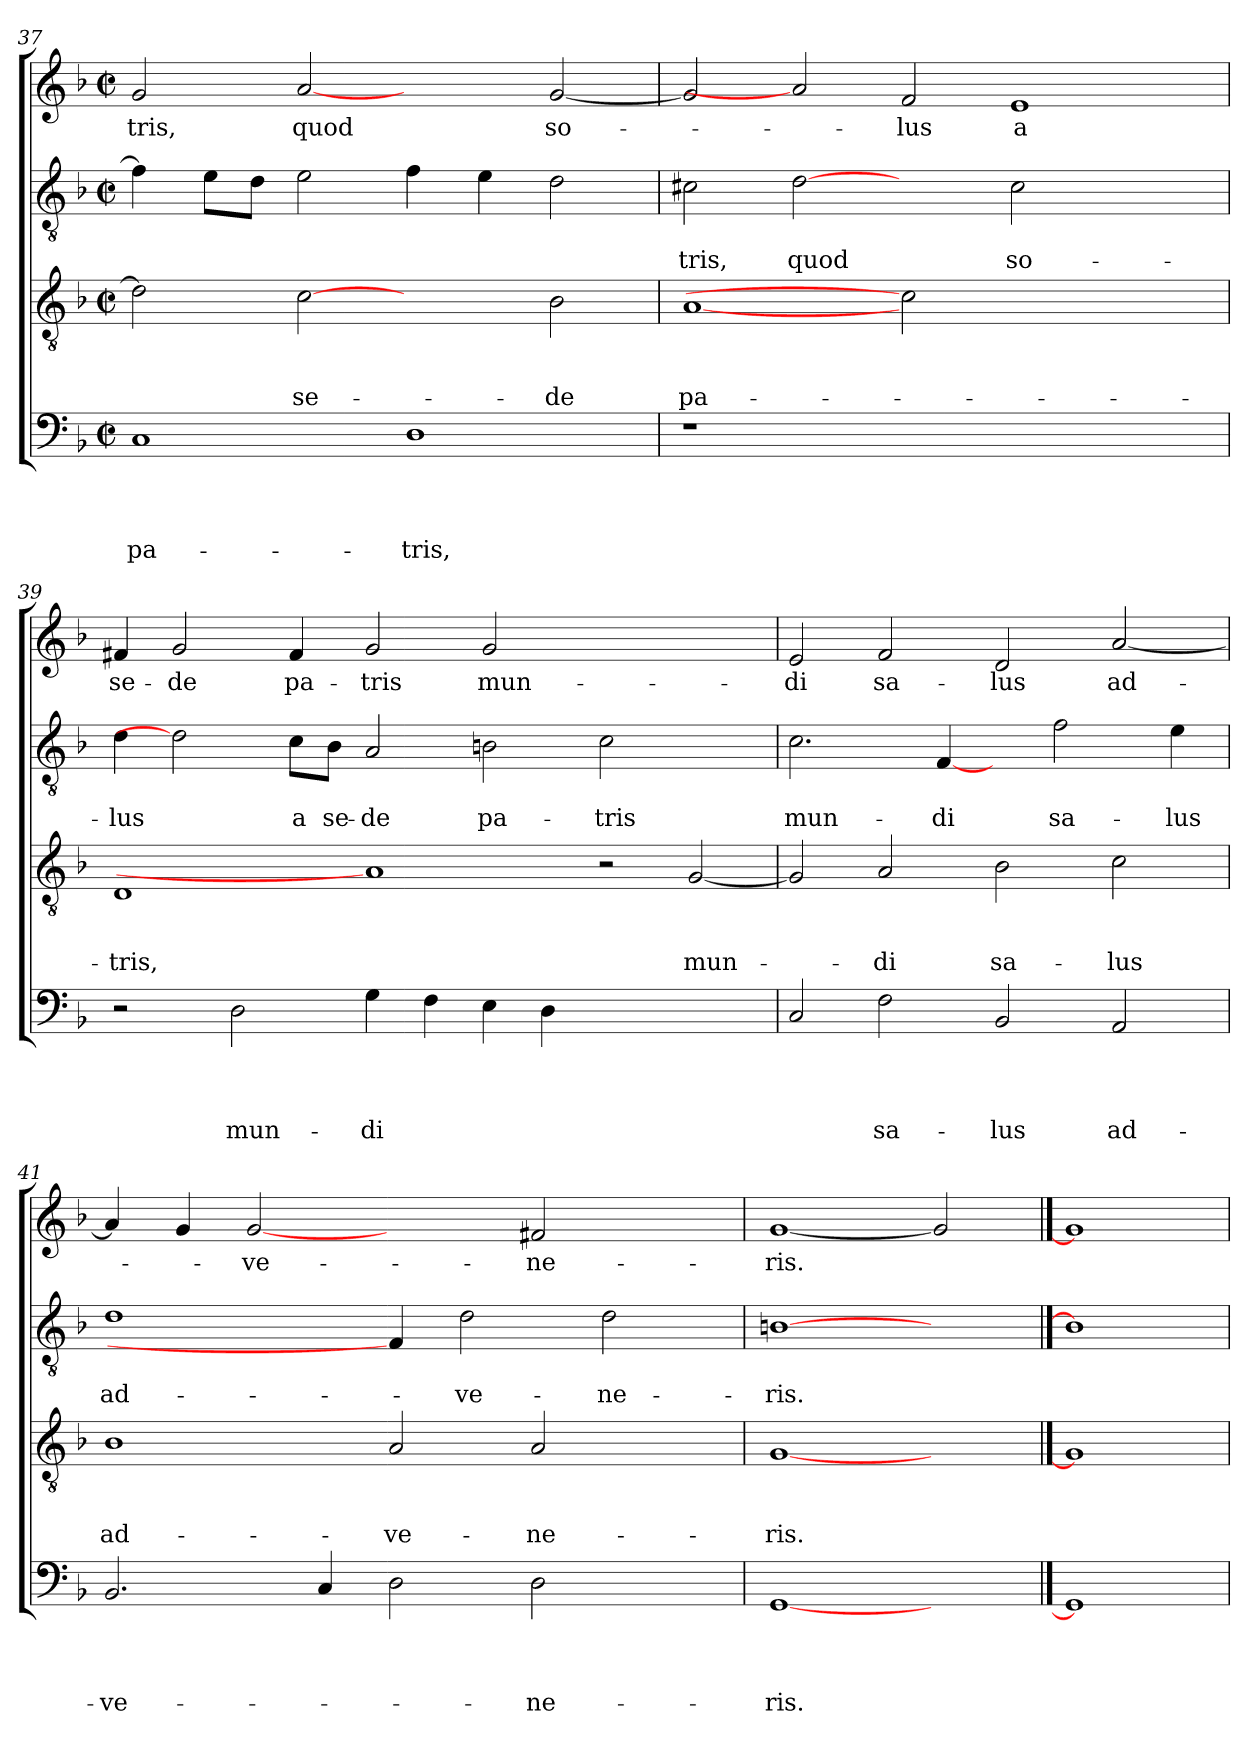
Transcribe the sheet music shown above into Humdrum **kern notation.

**kern	**text	**text	**text	**text	**kern	**text	**text	**text	**kern	**text	**text	**kern	**text
*part4	*part4	*part4	*part4	*part4	*part3	*part3	*part3	*part3	*part2	*part2	*part2	*part1	*part1
*staff4	*staff4	*staff4	*staff4	*staff4	*staff3	*staff3	*staff3	*staff3	*staff2	*staff2	*staff2	*staff1	*staff1
!!LO:LB:g=z
*clefF4	*	*	*	*	*clefGv2	*	*	*	*clefGv2	*	*	*clefG2	*
*k[b-]	*	*	*	*	*k[b-]	*	*	*	*k[b-]	*	*	*k[b-]	*
*F:	*	*	*	*	*F:	*	*	*	*F:	*	*	*F:	*
*M2/2	*	*	*	*	*M2/2	*	*	*	*M2/2	*	*	*M2/2	*
*met(c|)	*	*	*	*	*met(c|)	*	*	*	*met(c|)	*	*	*met(c|)	*
=37	=37	=37	=37	=37	=37	=37	=37	=37	=37	=37	=37	=37	=37
!	!	!	!	!LO:LY:b	!	!	!	!	!	!	!	!	!LO:LY:b
1C	.	.	.	pa-	2d\]	.	.	.	4f\]	.	.	2g/	-tris,
.	.	.	.	.	.	.	.	.	8e\L	.	.	.	.
.	.	.	.	.	.	.	.	.	8d\J	.	.	.	.
!	!	!	!	!	!	!	!	!LO:LY:b	!	!	!	!	!LO:LY:b
.	.	.	.	.	[2c	.	.	se-	2e\	.	.	[2a	quod
!	!	!	!	!LO:LY:b	!	!	!	!	!	!	!	!	!
1D	.	.	.	-tris,	2ryy	.	.	.	4f\	.	.	2ryy	.
.	.	.	.	.	.	.	.	.	4e\	.	.	.	.
!	!	!	!	!	!	!	!	!LO:LY:b	!	!	!	!	!LO:LY:b
.	.	.	.	.	2B-\	.	.	-de	2d\	.	.	[2g/	so-
=38	=38	=38	=38	=38	=38	=38	=38	=38	=38	=38	=38	=38	=38
!	!	!	!	!	!	!	!	!LO:LY:b	!	!	!LO:LY:b	!	!
1r	.	.	.	.	[1A	.	.	pa-	2c#X\	.	-tris,	2g/]	.
!	!	!	!	!	!	!	!	!	!	!	!LO:LY:b	!	!
.	.	.	.	.	.	.	.	.	[2d	.	quod	2a]	.
!	!	!	!	!	!	!	!	!	!	!	!	!	!LO:LY:b
1.ryy	.	.	.	.	2c]	.	.	.	2ryy	.	.	2f/	-lus
!	!	!	!	!	!	!	!	!	!	!	!LO:LY:b	!	!LO:LY:b
.	.	.	.	.	1ryy	.	.	.	2c#\	.	so-	1e	a
.	.	.	.	.	.	.	.	.	2ryy	.	.	.	.
=39	=39	=39	=39	=39	=39	=39	=39	=39	=39	=39	=39	=39	=39
!	!	!	!	!	!	!	!	!LO:LY:b	!	!	!LO:LY:b	!	!LO:LY:b
2r	.	.	.	.	1D	.	.	-tris,	4d\	.	-lus	4f#X/	se-
!	!	!	!	!	!	!	!	!	!	!	!	!	!LO:LY:b
.	.	.	.	.	.	.	.	.	2d]	.	.	2g/	-de
!	!	!	!	!LO:LY:b	!	!	!	!	!	!	!	!	!
2D\	.	.	.	mun-	.	.	.	.	.	.	.	.	.
!	!	!	!	!	!	!	!	!	!	!	!LO:LY:b	!	!LO:LY:b
.	.	.	.	.	.	.	.	.	8c\L	.	a	4f#/	pa-
!	!	!	!	!	!	!	!	!	!	!	!LO:LY:b	!	!
.	.	.	.	.	.	.	.	.	8B-\J	.	se-	.	.
!	!	!	!	!LO:LY:b	!	!	!	!	!	!	!LO:LY:b	!	!LO:LY:b
4G\	.	.	.	-di	1A]	.	.	.	2A/	.	-de	2g/	-tris
4F\	.	.	.	.	.	.	.	.	.	.	.	.	.
!	!	!	!	!	!	!	!	!	!	!	!LO:LY:b	!	!LO:LY:b
4E\	.	.	.	.	.	.	.	.	2Bn\	.	pa-	2g/	mun-
4D\	.	.	.	.	.	.	.	.	.	.	.	.	.
!	!	!	!	!	!	!	!	!	!	!	!LO:LY:b	!	!
1ryy	.	.	.	.	2r	.	.	.	2c\	.	-tris	1ryy	.
!	!	!	!	!	!	!	!	!LO:LY:b	!	!	!	!	!
.	.	.	.	.	[2G/	.	.	mun-	2ryy	.	.	.	.
=40	=40	=40	=40	=40	=40	=40	=40	=40	=40	=40	=40	=40	=40
!	!	!	!	!	!	!	!	!	!	!	!LO:LY:b	!	!LO:LY:b
2C/	.	.	.	.	2G/]	.	.	.	2.c\	.	mun-	2e/	-di
!	!	!	!	!LO:LY:b	!	!	!	!LO:LY:b	!	!	!	!	!LO:LY:b
2F\	.	.	.	sa-	2A/	.	.	-di	.	.	.	2f/	sa-
!	!	!	!	!	!	!	!	!	!	!	!LO:LY:b	!	!
.	.	.	.	.	.	.	.	.	[4F/	.	-di	.	.
!	!	!	!	!LO:LY:b	!	!	!	!LO:LY:b	!	!	!	!	!LO:LY:b
2BB-/	.	.	.	-lus	2B-\	.	.	sa-	4ryy	.	.	2d/	-lus
!	!	!	!	!	!	!	!	!	!	!	!LO:LY:b	!	!
.	.	.	.	.	.	.	.	.	2f\	.	sa-	.	.
!	!	!	!	!LO:LY:b	!	!	!	!LO:LY:b	!	!	!	!	!LO:LY:b
2AA/	.	.	.	ad-	2c\	.	.	-lus	.	.	.	[2a/	ad-
!	!	!	!	!	!	!	!	!	!	!	!LO:LY:b	!	!
.	.	.	.	.	.	.	.	.	4e\	.	-lus	.	.
=41	=41	=41	=41	=41	=41	=41	=41	=41	=41	=41	=41	=41	=41
!	!	!	!	!LO:LY:b	!	!	!	!LO:LY:b	!	!	!LO:LY:b	!	!
2.BB-/	.	.	.	-ve-	1B-	.	.	ad-	1d	.	ad-	4a/]	.
.	.	.	.	.	.	.	.	.	.	.	.	4g/	.
!	!	!	!	!	!	!	!	!	!	!	!	!	!LO:LY:b
.	.	.	.	.	.	.	.	.	.	.	.	[2g	-ve-
4C/	.	.	.	.	.	.	.	.	.	.	.	.	.
!	!	!	!	!	!	!	!	!LO:LY:b	!	!	!	!	!
2D\	.	.	.	.	2A/	.	.	-ve-	4F/]	.	.	2ryy	.
!	!	!	!	!	!	!	!	!	!	!	!LO:LY:b	!	!
.	.	.	.	.	.	.	.	.	2d\	.	-ve-	.	.
!	!	!	!	!LO:LY:b	!	!	!	!LO:LY:b	!	!	!	!	!LO:LY:b
2D\	.	.	.	-ne-	2A/	.	.	-ne-	.	.	.	2f#X/	-ne-
!	!	!	!	!	!	!	!	!	!	!	!LO:LY:b	!	!
.	.	.	.	.	.	.	.	.	2d\	.	-ne-	.	.
4ryy	.	.	.	.	4ryy	.	.	.	.	.	.	4ryy	.
=42	=42	=42	=42	=42	=42	=42	=42	=42	=42	=42	=42	=42	=42
!	!	!	!	!LO:LY:b	!	!	!	!LO:LY:b	!	!	!LO:LY:b	!	!LO:LY:b
[1GG	.	.	.	-ris.	[1G	.	.	-ris.	[1Bn	.	-ris.	[1g	-ris.
2ryy	.	.	.	.	2ryy	.	.	.	2ryy	.	.	2g]	.
==43	==43	==43	==43	==43	==43	==43	==43	==43	==43	==43	==43	==43	==43
1GG]	.	.	.	.	1G]	.	.	.	1B]	.	.	1g]	.
=	=	=	=	=	=	=	=	=	=	=	=	=	=
*-	*-	*-	*-	*-	*-	*-	*-	*-	*-	*-	*-	*-	*-
